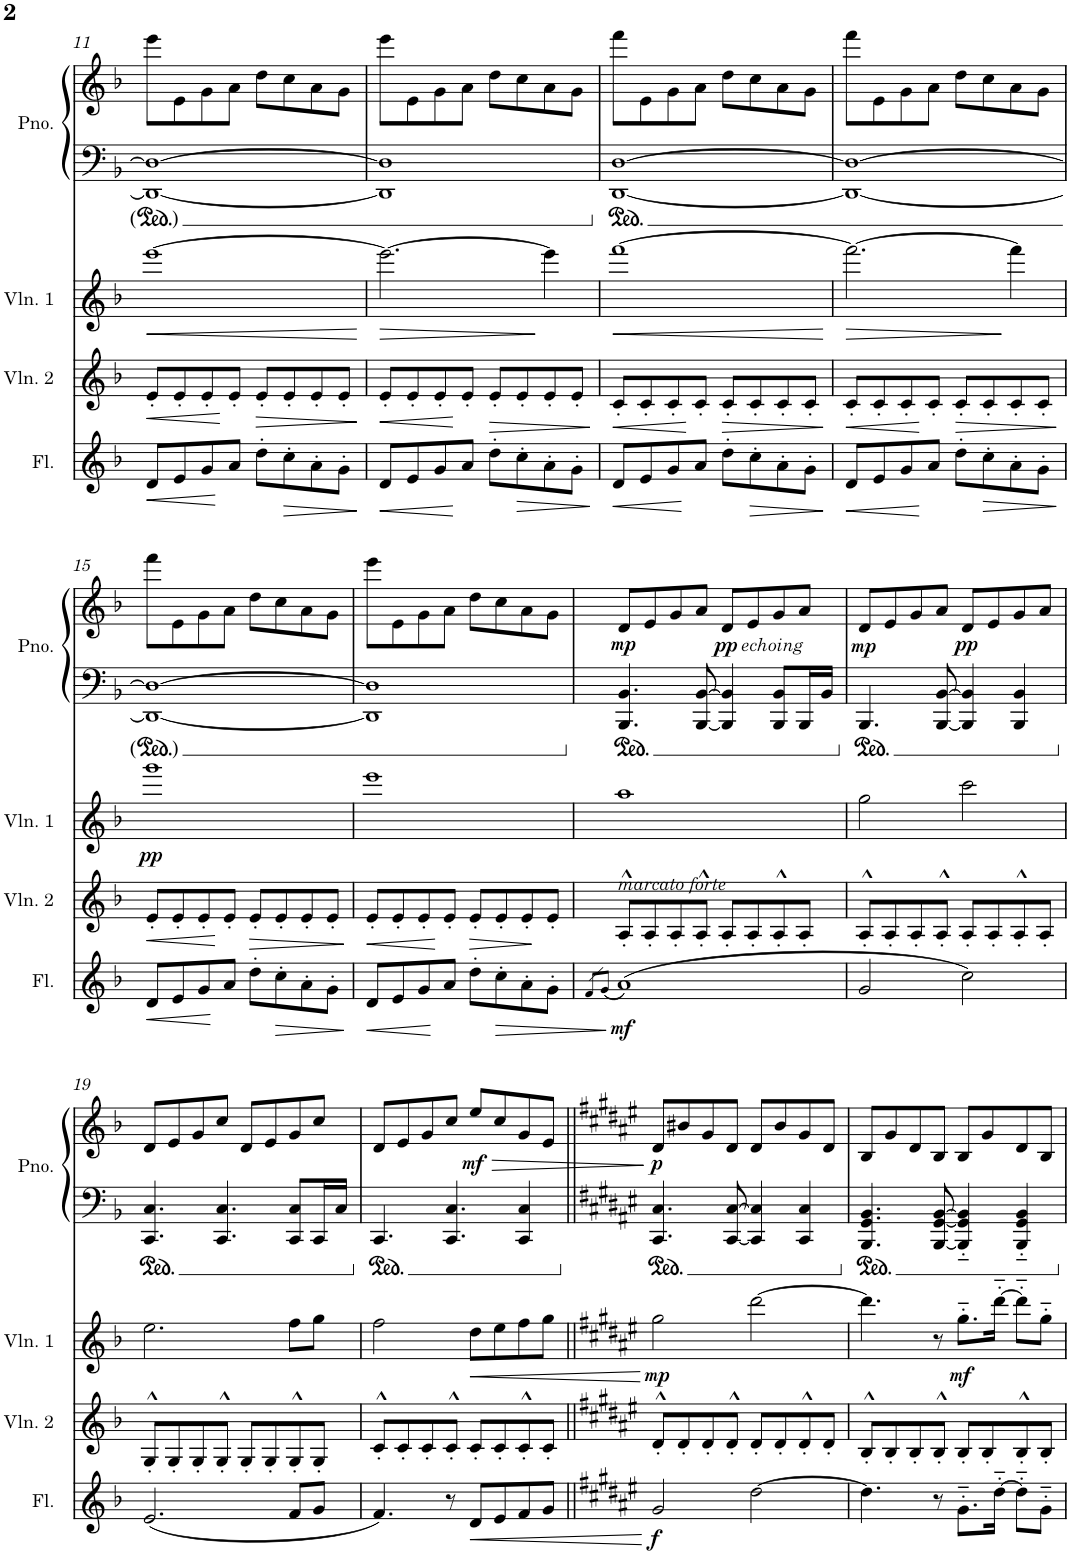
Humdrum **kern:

**kern	**dynam	**kern	**dynam	**kern	**dynam	**kern	**kern	**dynam
*part4	*part4	*part3	*part3	*part2	*part2	*part1	*part1	*part1
*staff5	*staff5	*staff4	*staff4	*staff3	*staff3	*staff2	*staff1	*staff1/2
*I"Flute	*	*I"Violin 2	*	*I"Violin 1	*	*I"Piano	*	*
*I'Fl.	*	*I'Vln. 2	*	*I'Vln. 1	*	*I'Pno.	*	*
!!LO:PB:g=z
*clefG2	*	*clefG2	*	*clefG2	*	*clefF4	*clefG2	*
*k[b-]	*	*k[b-]	*	*k[b-]	*	*k[b-]	*k[b-]	*
*M4/4	*	*M4/4	*	*M4/4	*	*M4/4	*M4/4	*
=11	=11	=11	=11	=11	=11	=11	=11	=11
!	!LO:HP:b	!	!LO:HP:b	!	!LO:HP:b	!	!	!
8d/L	<	8e'/L	<	[1eee	<	1DD_ 1D_	8eee\L	.
8e/	.	8e'/	.	.	.	.	8e\	.
8g/	.	8e'/	.	.	.	.	8g\	.
8a/J	[	8e'/J	[	.	.	.	8a\J	.
!	!	!	!LO:HP:b	!	!	!	!	!
8dd'\L	.	8e'/L	>	.	.	.	8dd\L	.
!	!LO:HP:b	!	!	!	!	!	!	!
8cc'\	>	8e'/	.	.	.	.	8cc\	.
8a'\	.	8e'/	.	.	.	.	8a\	.
8g'\J	.	8e'/J	.	.	.	.	8g\J	.
.	]	.	]	.	[	.	.	.
=12	=12	=12	=12	=12	=12	=12	=12	=12
!	!LO:HP:b	!	!LO:HP:b	!	!LO:HP:b	!	!	!
8d/L	<	8e'/L	<	2.eee\_	>	1DD] 1D]	8eee\L	.
8e/	.	8e'/	.	.	.	.	8e\	.
8g/	.	8e'/	.	.	.	.	8g\	.
8a/J	[	8e'/J	[	.	.	.	8a\J	.
!	!	!	!LO:HP:b	!	!	!	!	!
8dd'\L	.	8e'/L	>	.	.	.	8dd\L	.
!	!LO:HP:b	!	!	!	!	!	!	!
8cc'\	>	8e'/	.	.	.	.	8cc\	.
8a'\	.	8e'/	.	4eee\]	]	.	8a\	.
8g'\J	.	8e'/J	.	.	.	.	8g\J	.
.	]	.	]	.	.	.	.	.
=13	=13	=13	=13	=13	=13	=13	=13	=13
!	!LO:HP:b	!	!LO:HP:b	!	!LO:HP:b	!	!	!
8d/L	<	8c'/L	<	[1fff	<	[1DD [1D	8fff\L	.
8e/	.	8c'/	.	.	.	.	8e\	.
8g/	.	8c'/	.	.	.	.	8g\	.
8a/J	[	8c'/J	[	.	.	.	8a\J	.
!	!	!	!LO:HP:b	!	!	!	!	!
8dd'\L	.	8c'/L	>	.	.	.	8dd\L	.
!	!LO:HP:b	!	!	!	!	!	!	!
8cc'\	>	8c'/	.	.	.	.	8cc\	.
8a'\	.	8c'/	.	.	.	.	8a\	.
8g'\J	.	8c'/J	.	.	.	.	8g\J	.
.	]	.	]	.	[	.	.	.
=14	=14	=14	=14	=14	=14	=14	=14	=14
!	!LO:HP:b	!	!LO:HP:b	!	!LO:HP:b	!	!	!
8d/L	<	8c'/L	<	2.fff\_	>	1DD_ 1D_	8fff\L	.
8e/	.	8c'/	.	.	.	.	8e\	.
8g/	.	8c'/	.	.	.	.	8g\	.
8a/J	[	8c'/J	[	.	.	.	8a\J	.
!	!	!	!LO:HP:b	!	!	!	!	!
8dd'\L	.	8c'/L	>	.	.	.	8dd\L	.
!	!LO:HP:b	!	!	!	!	!	!	!
8cc'\	>	8c'/	.	.	.	.	8cc\	.
8a'\	.	8c'/	.	4fff\]	]	.	8a\	.
8g'\J	.	8c'/J	.	.	.	.	8g\J	.
.	]	.	]	.	.	.	.	.
!!LO:LB:g=z
=15	=15	=15	=15	=15	=15	=15	=15	=15
!	!LO:HP:b	!	!LO:HP:b	!	!LO:DY:b	!	!	!
8d/L	<	8e'/L	<	1ggg	pp	1DD_ 1D_	8fff\L	.
8e/	.	8e'/	.	.	.	.	8e\	.
8g/	.	8e'/	.	.	.	.	8g\	.
8a/J	[	8e'/J	[	.	.	.	8a\J	.
!	!	!	!LO:HP:b	!	!	!	!	!
8dd'\L	.	8e'/L	>	.	.	.	8dd\L	.
!	!LO:HP:b	!	!	!	!	!	!	!
8cc'\	>	8e'/	.	.	.	.	8cc\	.
8a'\	.	8e'/	.	.	.	.	8a\	.
8g'\J	.	8e'/J	.	.	.	.	8g\J	.
.	]	.	]	.	.	.	.	.
=16	=16	=16	=16	=16	=16	=16	=16	=16
!	!LO:HP:b	!	!LO:HP:b	!	!	!	!	!
8d/L	<	8e'/L	<	1eee	.	1DD] 1D]	8eee\L	.
8e/	.	8e'/	.	.	.	.	8e\	.
8g/	.	8e'/	.	.	.	.	8g\	.
8a/J	[	8e'/J	[	.	.	.	8a\J	.
!	!	!	!LO:HP:b	!	!	!	!	!
8dd'\L	.	8e'/L	>	.	.	.	8dd\L	.
!	!LO:HP:b	!	!	!	!	!	!	!
8cc'\	>	8e'/	.	.	.	.	8cc\	.
8a'\	.	8e'/	.	.	.	.	8a\	.
8g'\J	.	8e'/J	]	.	.	.	8g\J	.
.	]	.	.	.	.	.	.	.
=17	=17	=17	=17	=17	=17	=17	=17	=17
8qf/L	.	.	.	.	.	.	.	.
(8qg/J	.	.	.	.	.	.	.	.
!	!	!LO:TX:b:i:t=marcato forte	!	!	!	!	!	!
!	!LO:DY:b	!	!	!	!	!	!	!LO:DY:b
(1a)	mf	8A'^^/L	.	1aa	.	4.BBB-/ 4.BB-/	8d/L	mp
.	.	8A'/	.	.	.	.	8e/	.
.	.	8A'/	.	.	.	.	8g/	.
.	.	8A'^^/J	.	.	.	[<8BBB-/ [>8BB-/	8a/J	.
!	!	!	!	!	!	!	!LO:TX:b:i:t=echoing	!
!	!	!	!	!	!	!	!	!LO:DY:b
.	.	8A'/L	.	.	.	4BBB-/] 4BB-/]	8d/L	pp
.	.	8A'/	.	.	.	.	8e/	.
.	.	8A'^^/	.	.	.	8BBB-/ 8BB-/L	8g/	.
.	.	8A'/J	.	.	.	16BBB-/L	8a/J	.
.	.	.	.	.	.	16BB-/JJ	.	.
=18	=18	=18	=18	=18	=18	=18	=18	=18
!	!	!	!	!	!	!	!	!LO:DY:b
[2g/	.	8A'^^/L	.	2gg\	.	4.BBB-/	8d/L	mp
.	.	8A'/	.	.	.	.	8e/	.
.	.	8A'/	.	.	.	.	8g/	.
.	.	8A'^^/J	.	.	.	[<8BBB-/ [>8BB-/	8a/J	.
!	!	!	!	!	!	!	!	!LO:DY:b
2cc\)	.	8A'/L	.	2ccc\	.	4BBB-/] 4BB-/]	8d/L	pp
.	.	8A'/	.	.	.	.	8e/	.
.	.	8A'^^/	.	.	.	4BBB-/ 4BB-/	8g/	.
.	.	8A'/J	.	.	.	.	8a/J	.
!!LO:LB:g=z
=19	=19	=19	=19	=19	=19	=19	=19	=19
(2.e/	.	8G'^^/L	.	2.ee\	.	4.CC/ 4.C/	8d/L	.
.	.	8G'/	.	.	.	.	8e/	.
.	.	8G'/	.	.	.	.	8g/	.
.	.	8G'^^/J	.	.	.	4.CC/ 4.C/	8cc/J	.
.	.	8G'/L	.	.	.	.	8d/L	.
.	.	8G'/	.	.	.	.	8e/	.
8f/L	.	8G'^^/	.	8ff\L	.	8CC/ 8C/L	8g/	.
8g/J]	.	8G'/J	.	8gg\J	.	16CC/L	8cc/J	.
.	.	.	.	.	.	16C/JJ	.	.
=20	=20	=20	=20	=20	=20	=20	=20	=20
4.f/)	.	8c'^^/L	.	2ff\	.	4.CC/	8d/L	.
.	.	8c'/	.	.	.	.	8e/	.
.	.	8c'/	.	.	.	.	8g/	.
8r	.	8c'^^/J	.	.	.	4.CC/ 4.C/	8cc/J	.
!	!LO:HP:b	!	!	!	!LO:HP:b	!	!	!LO:HP:b
!	!	!	!	!	!	!	!	!LO:DY:n=1:b
8d/L	<	8c'/L	.	8dd\L	<	.	8ee/L	> mf
8e/	.	8c'/	.	8ee\	.	.	8cc/	.
8f/	.	8c'^^/	.	8ff\	.	4CC/ 4C/	8g/	.
8g/J	.	8c'/J	.	8gg\J	.	.	8e/J	.
.	[	.	.	.	[	.	.	]
=21||	=21||	=21||	=21||	=21||	=21||	=21||	=21||	=21||
*k[f#c#g#d#a#e#]	*	*k[f#c#g#d#a#e#]	*	*k[f#c#g#d#a#e#]	*	*k[f#c#g#d#a#e#]	*k[f#c#g#d#a#e#]	*
!	!LO:DY:b	!	!	!	!LO:DY:b	!	!	!LO:DY:b
2g#/	f	8d#'^^/L	.	2gg#\	mp	4.CC#/ 4.C#/	8d#/L	p
.	.	8d#'/	.	.	.	.	8b#X/	.
.	.	8d#'/	.	.	.	.	8g#/	.
.	.	8d#'^^/J	.	.	.	[<8CC#/ [>8C#/	8d#/J	.
[2dd#\	.	8d#'/L	.	[2ddd#\	.	4CC#/] 4C#/]	8d#/L	.
.	.	8d#'/	.	.	.	.	8b#/	.
.	.	8d#'^^/	.	.	.	4CC#/ 4C#/	8g#/	.
.	.	8d#'/J	.	.	.	.	8d#/J	.
=22	=22	=22	=22	=22	=22	=22	=22	=22
4.dd#\]	.	8B'^^/L	.	4.ddd#\]	.	4.BBB/ 4.GG#/ 4.BB/	8B/L	.
.	.	8B'/	.	.	.	.	8g#/	.
.	.	8B'/	.	.	.	.	8d#/	.
8r	.	8B'^^/J	.	8r	.	[<8BBB/ [<8GG#/ [>8BB/	8B/J	.
!	!	!	!	!	!LO:DY:b	!	!	!
8.g#'~\L	.	8B'/L	.	8.gg#'~\L	mf	4BBB/]'~ 4GG#/]'~ 4BB/]'~	8B/L	.
.	.	8B'/	.	.	.	.	8g#/	.
[16dd#'~\Jk	.	.	.	[16ddd#'~\Jk	.	.	.	.
8dd#'~\L]	.	8B'^^/	.	8ddd#'~\L]	.	4BBB/'~ 4GG#/'~ 4BB/'~	8d#/	.
8g#'~\J	.	8B'/J	.	8gg#'~\J	.	.	8B/J	.
=	=	=	=	=	=	=	=	=
*-	*-	*-	*-	*-	*-	*-	*-	*-
